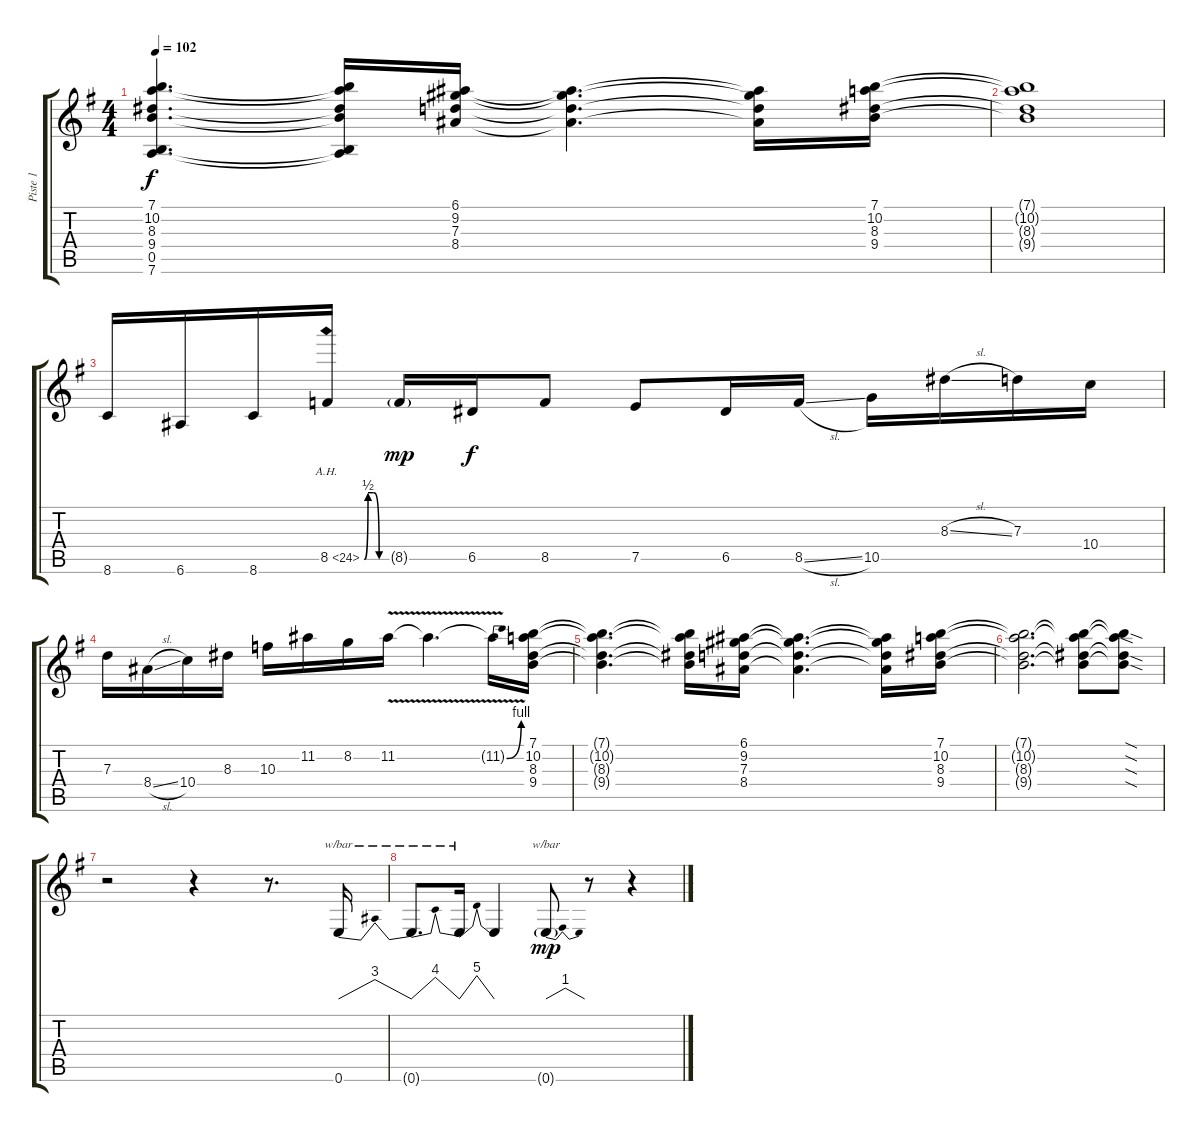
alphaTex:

\track ("Piste 1" "Piste 1") {instrument electricguitarclean}
\staff {score tabs}
\tuning (E4 B3 G3 D3 A2 E2) {hide}
\ts (4 4)
\tempo 102
\clef g2
\ks g
(7.1{t} 10.2{t} 8.3{t} 9.4{t} 0.5{t} 7.6{t}).4{d dy f} (7.1{t} 10.2{t} 8.3{t} 9.4{t} 0.5{t} 7.6{t}).16 (6.1 9.2 7.3 8.4).16 (6.1{t} 9.2{t} 7.3{t} 8.4{t}).4{d} (6.1{t} 9.2{t} 7.3{t} 8.4{t}).16 (7.1 10.2 8.3 9.4).16 |
(7.1{t} 10.2{t} 8.3{t} 9.4{t}).1 |
8.6.16 6.6.16 8.6.16 8.5{be (custom 0 0 10 2 25 2 40 0 60 0) ah 16}.16 8.5{g}.16{dy mp} 6.5.16{dy f} 8.5.8 7.5.8 6.5.16 8.5{sl}.16 10.5.16 8.3{sl}.16 7.3.16 10.4.16 |
7.3.16 8.4{sl}.16 10.4.16 8.3.16 10.3.16 11.2.16 8.2.16 11.2{v}.16 11.2{v t}.4{d} 11.2{be (bend 0 0 60 4) t}.16 (7.1 10.2 8.3 9.4).16 |
(7.1{t} 10.2{t} 8.3{t} 9.4{t}).4{d} (7.1{t} 10.2{t} 8.3{t} 9.4{t}).16 (6.1 9.2 7.3 8.4).16 (6.1{t} 9.2{t} 7.3{t} 8.4{t}).4{d} (6.1{t} 9.2{t} 7.3{t} 8.4{t}).16 (7.1 10.2 8.3 9.4).16 |
(7.1{t} 10.2{t} 8.3{t} 9.4{t}).2{d} (7.1{t} 10.2{t} 8.3{t} 9.4{t}).8 (7.1{sod t} 10.2{sod t} 8.3{sod t} 9.4{sod t}).8 |
r.2 r.4 r.8{d} 0.6.16{tbe (dip default 0 0 30 12 60 0) instrument applause} |
0.6{t}.8{d tbe (dip default 0 0 30 16 60 0)} 0.6{t}.16{tbe (dip default 0 0 30 20 60 0)} 0.6{t}.4 0.6{g}.8{tbe (dip default 0 0 30 4 60 0) dy mp} r.8 r.4
